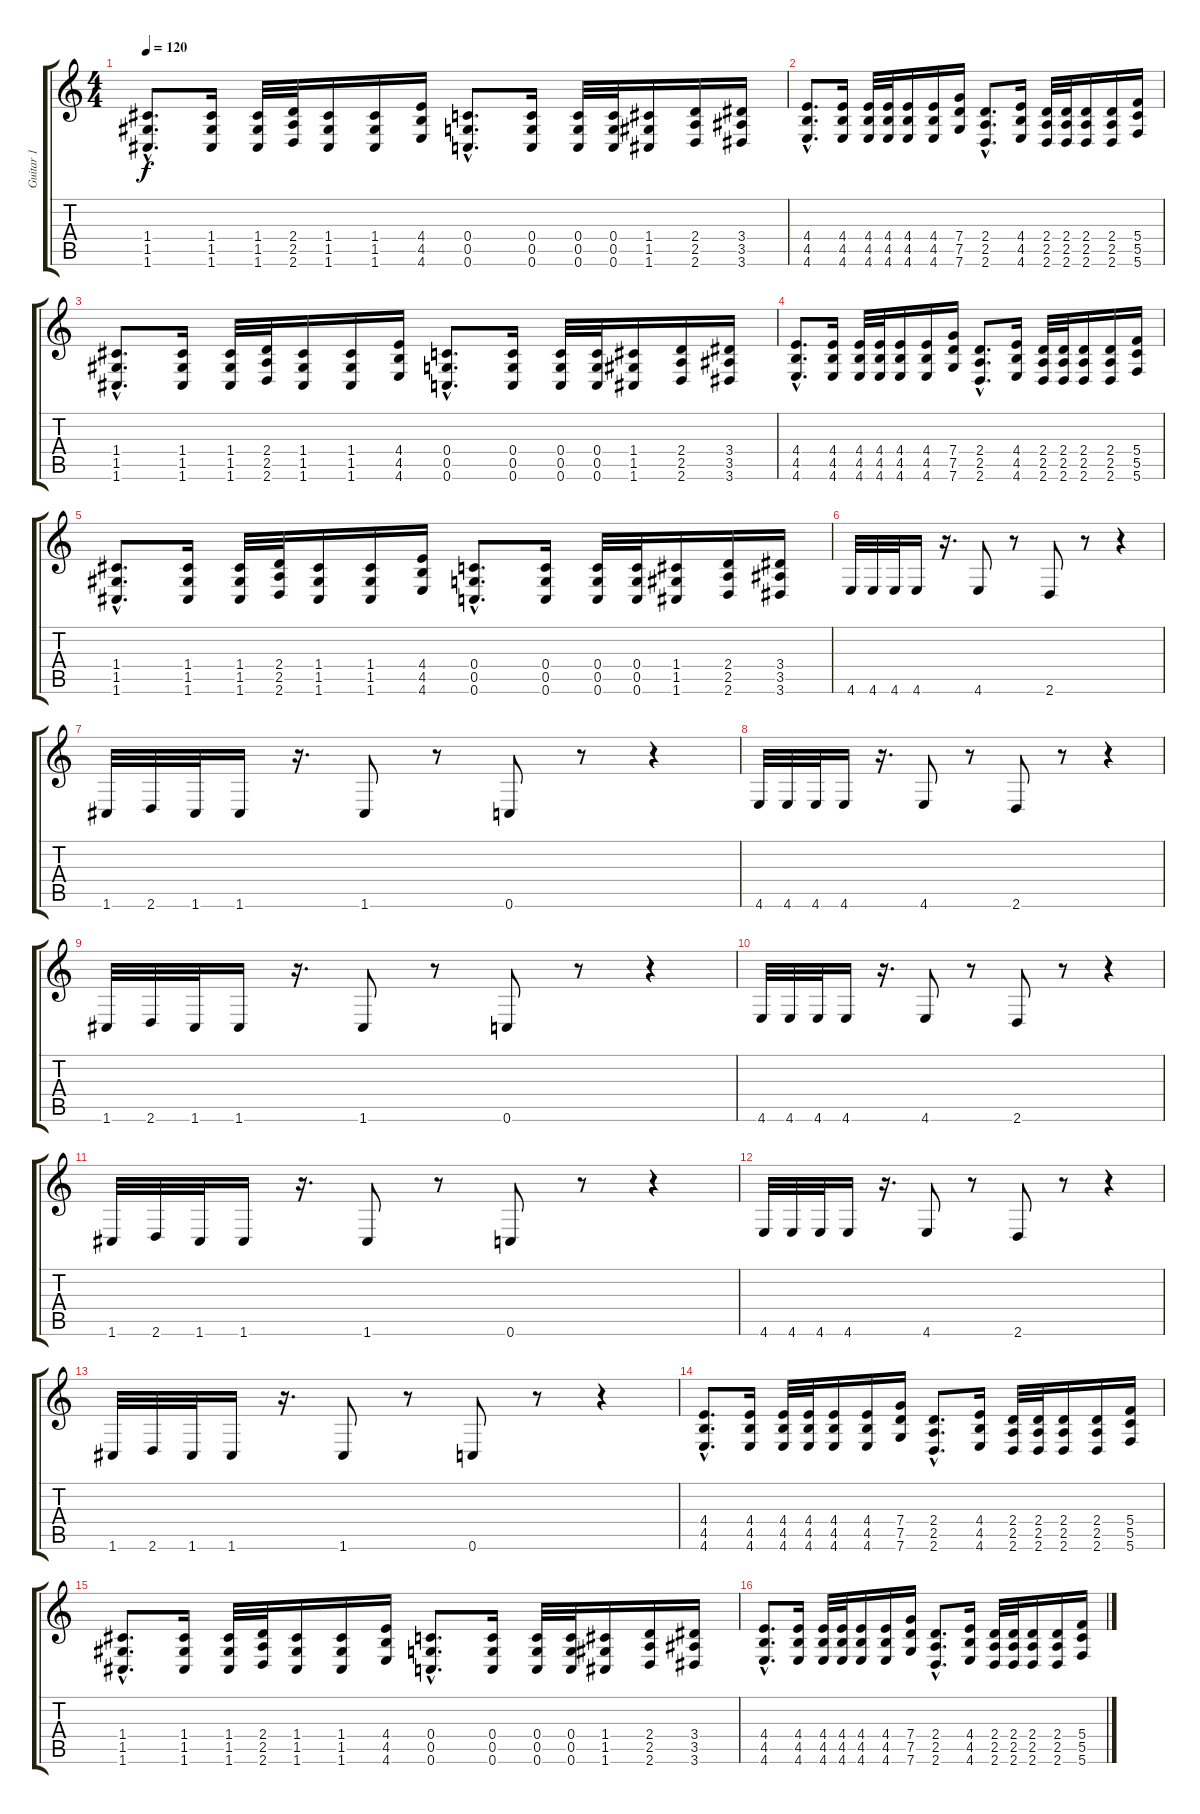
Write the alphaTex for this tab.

\track ("Guitar 1" "Guitar 1") {instrument distortionguitar}
\staff {score tabs}
\tuning (D4 A3 F3 C3 G2 C2) {hide}
\ts (4 4)
\tempo 120
\clef g2
\ks c
(1.4{hac} 1.5{hac} 1.6{hac}).8{d dy f} (1.4 1.5 1.6).16 (1.4 1.5 1.6).32 (2.4 2.5 2.6).32 (1.4 1.5 1.6).16 (1.4 1.5 1.6).16 (4.4 4.5 4.6).16 (0.4{hac} 0.5{hac} 0.6{hac}).8{d} (0.4 0.5 0.6).16 (0.4 0.5 0.6).32 (0.4 0.5 0.6).32 (1.4 1.5 1.6).16 (2.4 2.5 2.6).16 (3.4 3.5 3.6).16 |
(4.4{hac} 4.5{hac} 4.6{hac}).8{d} (4.4 4.5 4.6).16 (4.4 4.5 4.6).32 (4.4 4.5 4.6).32 (4.4 4.5 4.6).16 (4.4 4.5 4.6).16 (7.4 7.5 7.6).16 (2.4{hac} 2.5{hac} 2.6{hac}).8{d} (4.4 4.5 4.6).16 (2.4 2.5 2.6).32 (2.4 2.5 2.6).32 (2.4 2.5 2.6).16 (2.4 2.5 2.6).16 (5.4 5.5 5.6).16 |
(1.4{hac} 1.5{hac} 1.6{hac}).8{d} (1.4 1.5 1.6).16 (1.4 1.5 1.6).32 (2.4 2.5 2.6).32 (1.4 1.5 1.6).16 (1.4 1.5 1.6).16 (4.4 4.5 4.6).16 (0.4{hac} 0.5{hac} 0.6{hac}).8{d} (0.4 0.5 0.6).16 (0.4 0.5 0.6).32 (0.4 0.5 0.6).32 (1.4 1.5 1.6).16 (2.4 2.5 2.6).16 (3.4 3.5 3.6).16 |
(4.4{hac} 4.5{hac} 4.6{hac}).8{d} (4.4 4.5 4.6).16 (4.4 4.5 4.6).32 (4.4 4.5 4.6).32 (4.4 4.5 4.6).16 (4.4 4.5 4.6).16 (7.4 7.5 7.6).16 (2.4{hac} 2.5{hac} 2.6{hac}).8{d} (4.4 4.5 4.6).16 (2.4 2.5 2.6).32 (2.4 2.5 2.6).32 (2.4 2.5 2.6).16 (2.4 2.5 2.6).16 (5.4 5.5 5.6).16 |
(1.4{hac} 1.5{hac} 1.6{hac}).8{d} (1.4 1.5 1.6).16 (1.4 1.5 1.6).32 (2.4 2.5 2.6).32 (1.4 1.5 1.6).16 (1.4 1.5 1.6).16 (4.4 4.5 4.6).16 (0.4{hac} 0.5{hac} 0.6{hac}).8{d} (0.4 0.5 0.6).16 (0.4 0.5 0.6).32 (0.4 0.5 0.6).32 (1.4 1.5 1.6).16 (2.4 2.5 2.6).16 (3.4 3.5 3.6).16 |
4.6.32 4.6.32 4.6.32 4.6.16 r.16{d} 4.6.8 r.8 2.6.8 r.8 r.4 |
1.6.32 2.6.32 1.6.32 1.6.16 r.16{d} 1.6.8 r.8 0.6.8 r.8 r.4 |
4.6.32 4.6.32 4.6.32 4.6.16 r.16{d} 4.6.8 r.8 2.6.8 r.8 r.4 |
1.6.32 2.6.32 1.6.32 1.6.16 r.16{d} 1.6.8 r.8 0.6.8 r.8 r.4 |
4.6.32 4.6.32 4.6.32 4.6.16 r.16{d} 4.6.8 r.8 2.6.8 r.8 r.4 |
1.6.32 2.6.32 1.6.32 1.6.16 r.16{d} 1.6.8 r.8 0.6.8 r.8 r.4 |
4.6.32 4.6.32 4.6.32 4.6.16 r.16{d} 4.6.8 r.8 2.6.8 r.8 r.4 |
1.6.32 2.6.32 1.6.32 1.6.16 r.16{d} 1.6.8 r.8 0.6.8 r.8 r.4 |
(4.4{hac} 4.5{hac} 4.6{hac}).8{d} (4.4 4.5 4.6).16 (4.4 4.5 4.6).32 (4.4 4.5 4.6).32 (4.4 4.5 4.6).16 (4.4 4.5 4.6).16 (7.4 7.5 7.6).16 (2.4{hac} 2.5{hac} 2.6{hac}).8{d} (4.4 4.5 4.6).16 (2.4 2.5 2.6).32 (2.4 2.5 2.6).32 (2.4 2.5 2.6).16 (2.4 2.5 2.6).16 (5.4 5.5 5.6).16 |
(1.4{hac} 1.5{hac} 1.6{hac}).8{d} (1.4 1.5 1.6).16 (1.4 1.5 1.6).32 (2.4 2.5 2.6).32 (1.4 1.5 1.6).16 (1.4 1.5 1.6).16 (4.4 4.5 4.6).16 (0.4{hac} 0.5{hac} 0.6{hac}).8{d} (0.4 0.5 0.6).16 (0.4 0.5 0.6).32 (0.4 0.5 0.6).32 (1.4 1.5 1.6).16 (2.4 2.5 2.6).16 (3.4 3.5 3.6).16 |
(4.4{hac} 4.5{hac} 4.6{hac}).8{d} (4.4 4.5 4.6).16 (4.4 4.5 4.6).32 (4.4 4.5 4.6).32 (4.4 4.5 4.6).16 (4.4 4.5 4.6).16 (7.4 7.5 7.6).16 (2.4{hac} 2.5{hac} 2.6{hac}).8{d} (4.4 4.5 4.6).16 (2.4 2.5 2.6).32 (2.4 2.5 2.6).32 (2.4 2.5 2.6).16 (2.4 2.5 2.6).16 (5.4 5.5 5.6).16
